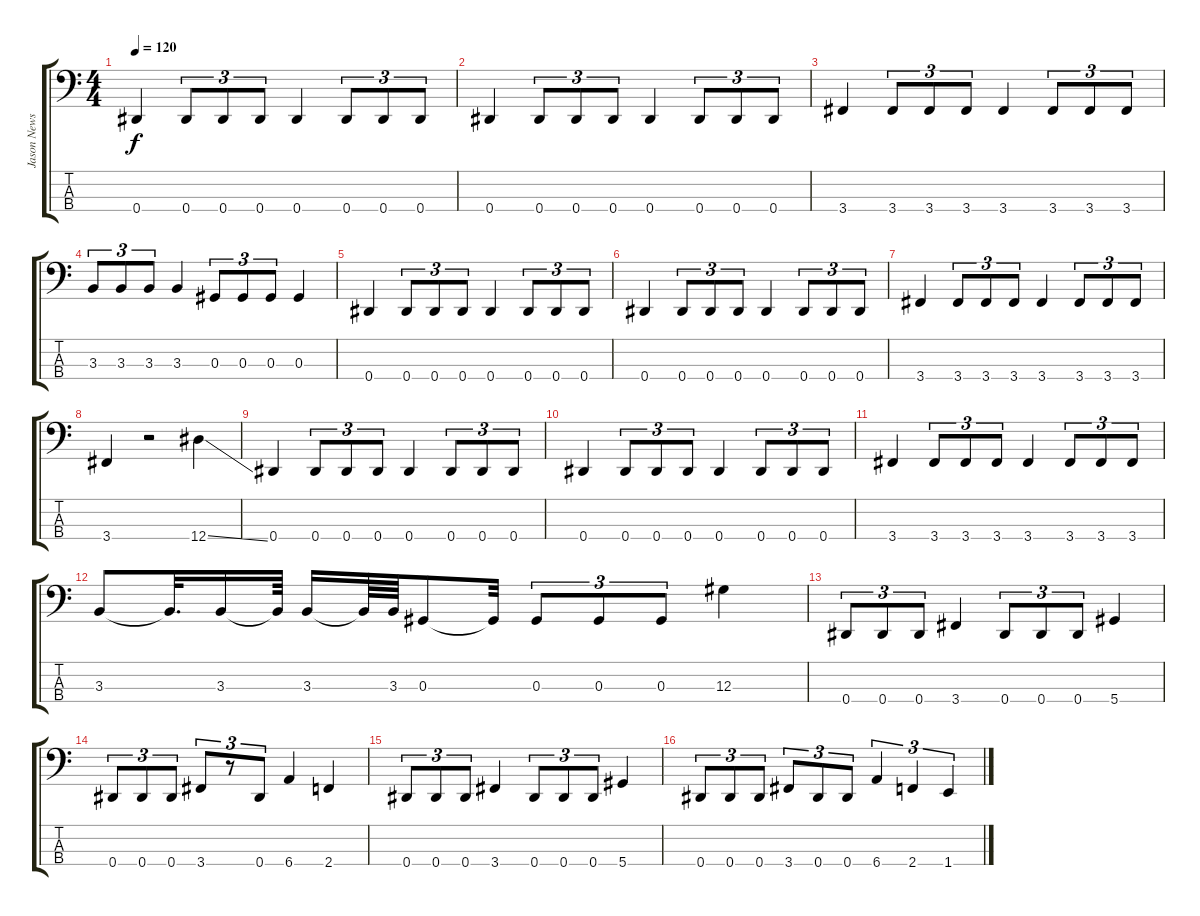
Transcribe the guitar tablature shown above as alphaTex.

\track ("Jason Newsted" "Jason News") {instrument electricbasspick}
\staff {score tabs}
\tuning (Gb2 Db2 Ab1 Eb1) {hide}
\ts (4 4)
\tempo 120
\clef f4
\ks c
0.4.4{dy f} 0.4.8{tu (3 2)} 0.4.8{tu (3 2)} 0.4.8{tu (3 2)} 0.4.4 0.4.8{tu (3 2)} 0.4.8{tu (3 2)} 0.4.8{tu (3 2)} |
0.4.4 0.4.8{tu (3 2)} 0.4.8{tu (3 2)} 0.4.8{tu (3 2)} 0.4.4 0.4.8{tu (3 2)} 0.4.8{tu (3 2)} 0.4.8{tu (3 2)} |
3.4.4 3.4.8{tu (3 2)} 3.4.8{tu (3 2)} 3.4.8{tu (3 2)} 3.4.4 3.4.8{tu (3 2)} 3.4.8{tu (3 2)} 3.4.8{tu (3 2)} |
3.3.8{tu (3 2)} 3.3.8{tu (3 2)} 3.3.8{tu (3 2)} 3.3.4 0.3.8{tu (3 2)} 0.3.8{tu (3 2)} 0.3.8{tu (3 2)} 0.3.4 |
0.4.4 0.4.8{tu (3 2)} 0.4.8{tu (3 2)} 0.4.8{tu (3 2)} 0.4.4 0.4.8{tu (3 2)} 0.4.8{tu (3 2)} 0.4.8{tu (3 2)} |
0.4.4 0.4.8{tu (3 2)} 0.4.8{tu (3 2)} 0.4.8{tu (3 2)} 0.4.4 0.4.8{tu (3 2)} 0.4.8{tu (3 2)} 0.4.8{tu (3 2)} |
3.4.4 3.4.8{tu (3 2)} 3.4.8{tu (3 2)} 3.4.8{tu (3 2)} 3.4.4 3.4.8{tu (3 2)} 3.4.8{tu (3 2)} 3.4.8{tu (3 2)} |
3.4.4 r.2 12.4{ss}.4 |
0.4.4 0.4.8{tu (3 2)} 0.4.8{tu (3 2)} 0.4.8{tu (3 2)} 0.4.4 0.4.8{tu (3 2)} 0.4.8{tu (3 2)} 0.4.8{tu (3 2)} |
0.4.4 0.4.8{tu (3 2)} 0.4.8{tu (3 2)} 0.4.8{tu (3 2)} 0.4.4 0.4.8{tu (3 2)} 0.4.8{tu (3 2)} 0.4.8{tu (3 2)} |
3.4.4 3.4.8{tu (3 2)} 3.4.8{tu (3 2)} 3.4.8{tu (3 2)} 3.4.4 3.4.8{tu (3 2)} 3.4.8{tu (3 2)} 3.4.8{tu (3 2)} |
3.3.8 3.3{t}.32{d} 3.3.16 3.3{t}.64 3.3.16 3.3{t}.64 3.3.64 0.3.8 0.3{t}.32 0.3.8{tu (3 2)} 0.3.8{tu (3 2)} 0.3.8{tu (3 2)} 12.3.4 |
0.4.8{tu (3 2)} 0.4.8{tu (3 2)} 0.4.8{tu (3 2)} 3.4.4 0.4.8{tu (3 2)} 0.4.8{tu (3 2)} 0.4.8{tu (3 2)} 5.4.4 |
0.4.8{tu (3 2)} 0.4.8{tu (3 2)} 0.4.8{tu (3 2)} 3.4.8{tu (3 2)} r.8{tu (3 2)} 0.4.8{tu (3 2)} 6.4.4 2.4.4 |
0.4.8{tu (3 2)} 0.4.8{tu (3 2)} 0.4.8{tu (3 2)} 3.4.4 0.4.8{tu (3 2)} 0.4.8{tu (3 2)} 0.4.8{tu (3 2)} 5.4.4 |
0.4.8{tu (3 2)} 0.4.8{tu (3 2)} 0.4.8{tu (3 2)} 3.4.8{tu (3 2)} 0.4.8{tu (3 2)} 0.4.8{tu (3 2)} 6.4.4{tu (3 2)} 2.4.4{tu (3 2)} 1.4.4{tu (3 2)}
